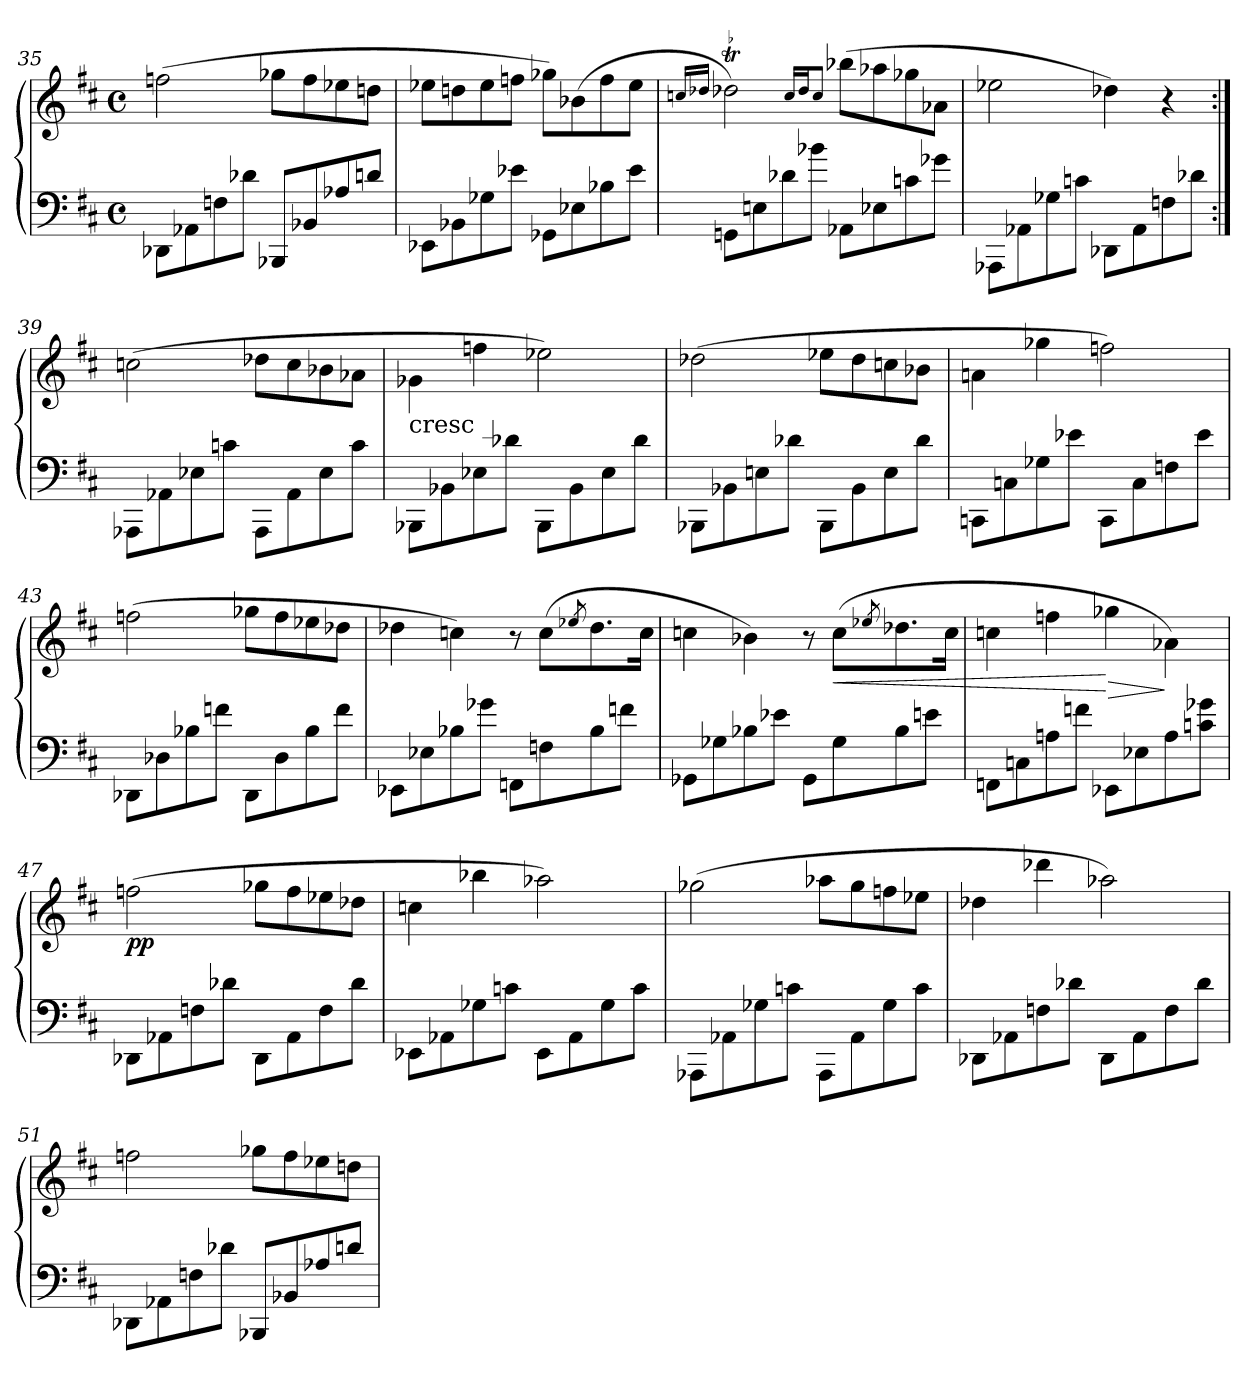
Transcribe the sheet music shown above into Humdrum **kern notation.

**kern	**kern	**dynam
*part1	*part1	*part1
*staff2	*staff1	*staff1/2
*clefF4	*clefG2	*
*k[f#c#]	*k[f#c#]	*
*b:	*b:	*
*M4/4	*M4/4	*
*met(c)	*met(c)	*
=35	=35	=35
8DD-X\L	(>2ffn\	.
8AA-X\	.	.
8Fn\	.	.
8d-X\J	.	.
8BBB-X/L	8gg-X\L	.
8BB-X/	8ff\	.
8A-X/	8ee-X\	.
8dn/J	8ddn\J	.
=36	=36	=36
8EE-X\L	8ee-X\L	.
8BB-X\	8ddn\	.
8G-X\	8ee-\	.
8e-X\J	8ffn\J	.
8GG-X\L	8gg-X\L)	.
8E-X\	(>8b-X\	.
8B-X\	8ff\	.
8e-\J	8ee-\J	.
!!LO:LB:g=z
=37	=37	=37
.	16qccn/LL	.
.	16qdd-X/JJ	.
8GGn\L	2dd-T\)	.
8En\	.	.
8d-X\	.	.
8b-X\J	.	.
.	16qcc/LL	.
.	16qdd-/J	.
.	8qcc/J	.
8AA-X\L	(>8bb-X\L	.
8E-X\	8aa-X\	.
8cn\	8gg-X\	.
8g-X\J	8a-X\J	.
=38	=38	=38
8AAA-X\L	2ee-X\	.
8AA-X\	.	.
8G-X\	.	.
8cn\J	.	.
8DD-X\L	4dd-X\)	.
8AA-\	.	.
8Fn\	4r	.
8d-X\J	.	.
=39:|!	=39:|!	=39:|!
8AAA-X\L	(>2ccn\	.
8AA-X\	.	.
8E-X\	.	.
8cn\J	.	.
8AAA-\L	8dd-X\L	.
8AA-\	8cc\	.
8E-\	8b-X\	.
8c\J	8a-X\J	.
!!LO:LB:g=z
=40	=40	=40
!	!LO:TX:b:t=cresc _	!
8BBB-X\L	4g-X\	.
8BB-X\	.	.
8E-X\	4ffn\	.
8d-X\J	.	.
8BBB-\L	2ee-X\)	.
8BB-\	.	.
8E-\	.	.
8d-\J	.	.
=41	=41	=41
8BBB-X\L	(>2dd-X\	.
8BB-X\	.	.
8En\	.	.
8d-X\J	.	.
8BBB-\L	8ee-X\L	.
8BB-\	8dd-\	.
8E\	8ccn\	.
8d-\J	8b-X\J	.
=42	=42	=42
8CCn\L	4an\	.
8Cn\	.	.
8G-X\	4gg-X\	.
8e-X\J	.	.
8CC\L	2ffn\)	.
8C\	.	.
8Fn\	.	.
8e-\J	.	.
!!LO:LB:g=z
=43	=43	=43
8DD-X\L	(>2ffn\	.
8D-X\	.	.
8B-X\	.	.
8fn\J	.	.
8DD-\L	8gg-X\L	.
8D-\	8ff\	.
8B-\	8ee-X\	.
8f\J	8dd-X\J	.
=44	=44	=44
8EE-X\L	4dd-X\	.
8E-X\	.	.
8B-X\	4ccn\)	.
8g-X\J	.	.
8FFn\L	8r	.
8Fn\	(>8cc\L	.
.	8qee-X/	.
8B-\	8.dd-\	.
8fn\J	.	.
.	16cc\Jk	.
=45	=45	=45
8GG-X\L	4ccn\	.
8G-X\	.	.
8B-X\	4b-X\)	.
8e-X\J	.	.
8GG-\L	8r	.
!	!	!LO:HP:b
8G-\	(>8cc\L	<
.	8qee-X/	.
8B-\	8.dd-X\	.
8en\J	.	.
.	16cc\Jk	.
!!LO:PB:g=z
=46	=46	=46
8FFn\L	4ccn\	.
8Cn\	.	.
8An\	4ffn\	.
8fn\J	.	.
!	!	!LO:HP:n=1:b
8EE-X\L	4gg-X\	[ >
8E-X\	.	.
8A\	4a-X\)	]
8cn\ 8g-X\J	.	.
=47	=47	=47
!	!	!LO:DY:b
8DD-X\L	(>2ffn\	pp
8AA-X\	.	.
8Fn\	.	.
8d-X\J	.	.
8DD-\L	8gg-X\L	.
8AA-\	8ff\	.
8F\	8ee-X\	.
8d-\J	8dd-X\J	.
=48	=48	=48
8EE-X\L	4ccn\	.
8AA-X\	.	.
8G-X\	4bb-X\	.
8cn\J	.	.
8EE-\L	2aa-X\)	.
8AA-\	.	.
8G-\	.	.
8c\J	.	.
!!LO:LB:g=z
=49	=49	=49
8AAA-X\L	(>2gg-X\	.
8AA-X\	.	.
8G-X\	.	.
8cn\J	.	.
8AAA-\L	8aa-X\L	.
8AA-\	8gg-\	.
8G-\	8ffn\	.
8c\J	8ee-X\J	.
=50	=50	=50
8DD-X\L	4dd-X\	.
8AA-X\	.	.
8Fn\	4ddd-X\	.
8d-X\J	.	.
8DD-\L	2aa-X\)	.
8AA-\	.	.
8F\	.	.
8d-\J	.	.
=51	=51	=51
8DD-X\L	2ffn\	.
8AA-X\	.	.
8Fn\	.	.
8d-X\J	.	.
8BBB-X/L	8gg-X\L	.
8BB-X/	8ff\	.
8A-X/	8ee-X\	.
8dn/J	8ddn\J	.
=	=	=
*-	*-	*-
